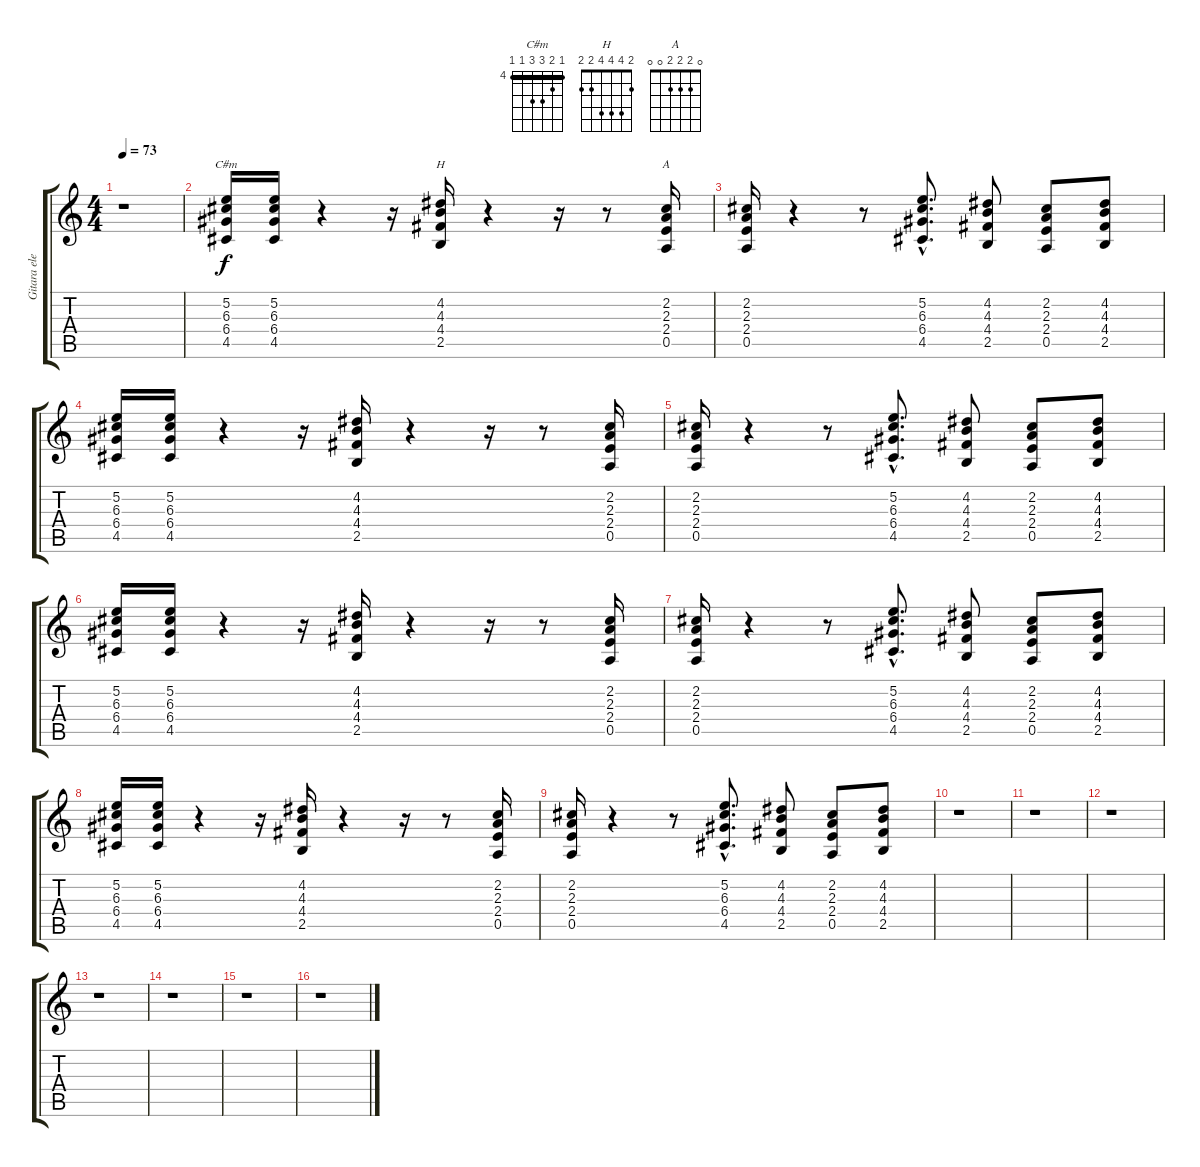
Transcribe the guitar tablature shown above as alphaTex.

\track ("Gitara elektryczna" "Gitara ele") {instrument distortionguitar}
\staff {score tabs}
\tuning (E4 B3 G3 D3 A2 E2) {hide}
\chord ("C#m" 4 5 6 6 4 4) {firstfret 4 barre 4}
\chord ("H" 2 4 4 4 2 2)
\chord ("A" 0 2 2 2 0 0)
\ts (4 4)
\tempo 73
\clef g2
\ks c
r.1{dy f} |
(5.2 6.3 6.4 4.5).16{ch "C#m"} (5.2 6.3 6.4 4.5).16 r.4 r.16 (4.2 4.3 4.4 2.5).16{ch "H"} r.4 r.16 r.8 (2.2 2.3 2.4 0.5).16{ch "A"} |
(2.2 2.3 2.4 0.5).16 r.4 r.8 (5.2{hac} 6.3{hac} 6.4{hac} 4.5{hac}).8{d} (4.2 4.3 4.4 2.5).8 (2.2 2.3 2.4 0.5).8 (4.2 4.3 4.4 2.5).8 |
(5.2 6.3 6.4 4.5).16 (5.2 6.3 6.4 4.5).16 r.4 r.16 (4.2 4.3 4.4 2.5).16 r.4 r.16 r.8 (2.2 2.3 2.4 0.5).16 |
(2.2 2.3 2.4 0.5).16 r.4 r.8 (5.2{hac} 6.3{hac} 6.4{hac} 4.5{hac}).8{d} (4.2 4.3 4.4 2.5).8 (2.2 2.3 2.4 0.5).8 (4.2 4.3 4.4 2.5).8 |
(5.2 6.3 6.4 4.5).16 (5.2 6.3 6.4 4.5).16 r.4 r.16 (4.2 4.3 4.4 2.5).16 r.4 r.16 r.8 (2.2 2.3 2.4 0.5).16 |
(2.2 2.3 2.4 0.5).16 r.4 r.8 (5.2{hac} 6.3{hac} 6.4{hac} 4.5{hac}).8{d} (4.2 4.3 4.4 2.5).8 (2.2 2.3 2.4 0.5).8 (4.2 4.3 4.4 2.5).8 |
(5.2 6.3 6.4 4.5).16 (5.2 6.3 6.4 4.5).16 r.4 r.16 (4.2 4.3 4.4 2.5).16 r.4 r.16 r.8 (2.2 2.3 2.4 0.5).16 |
(2.2 2.3 2.4 0.5).16 r.4 r.8 (5.2{hac} 6.3{hac} 6.4{hac} 4.5{hac}).8{d} (4.2 4.3 4.4 2.5).8 (2.2 2.3 2.4 0.5).8 (4.2 4.3 4.4 2.5).8 |
r.1 |
r.1 |
r.1 |
r.1 |
r.1 |
r.1 |
r.1
